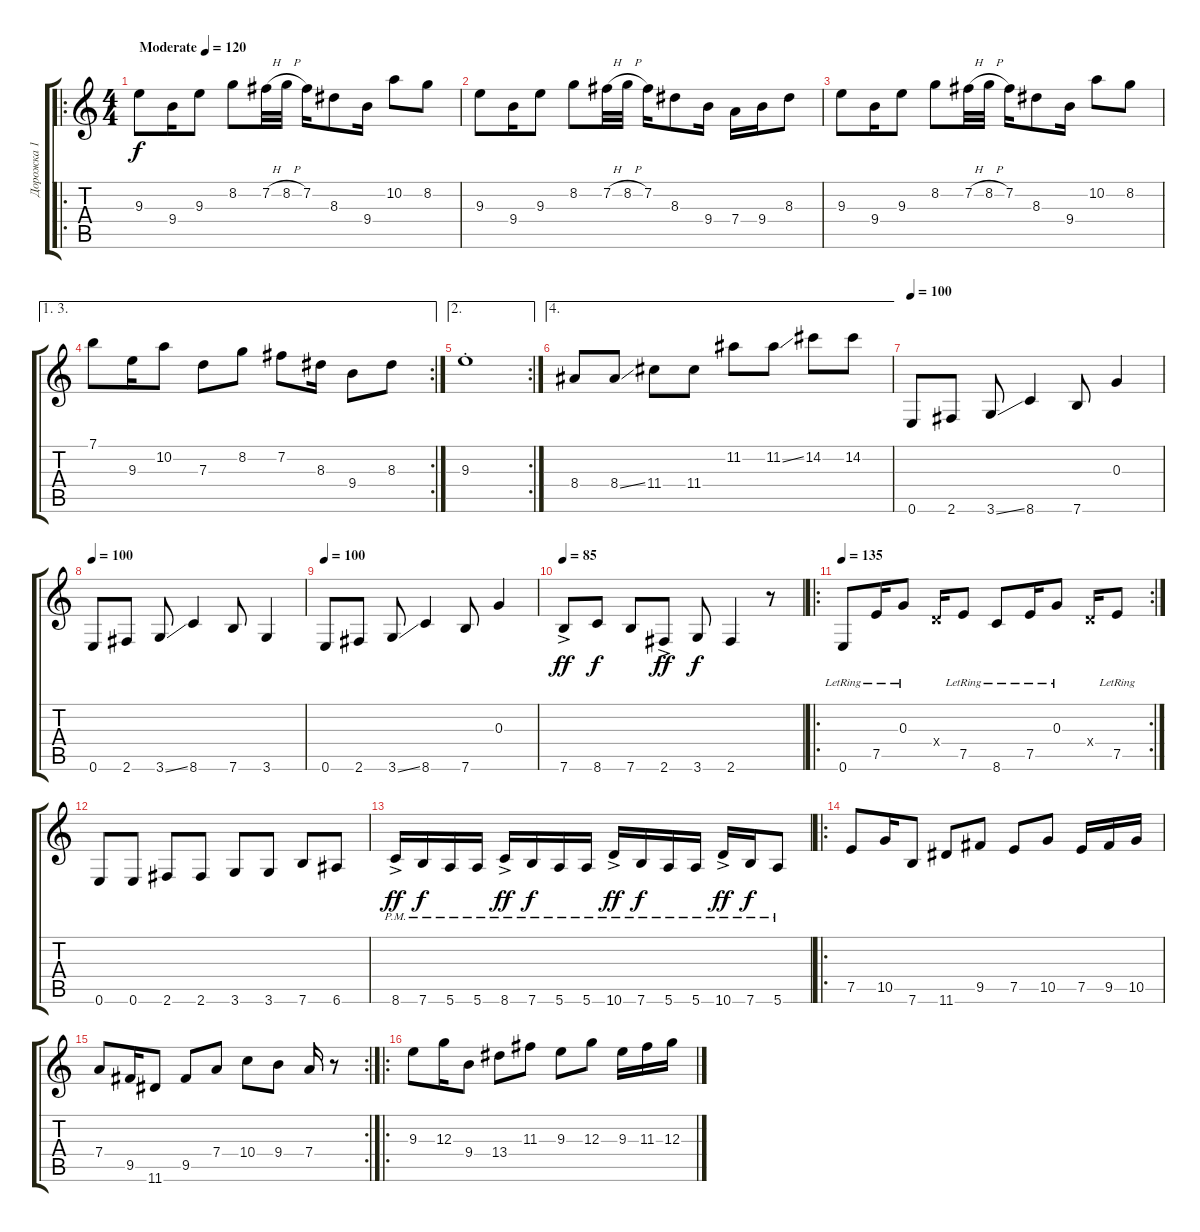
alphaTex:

\track ("Дорожка 1" "Дорожка 1") {instrument acousticguitarsteel}
\staff {score tabs}
\tuning (E4 B3 G3 D3 A2 E2) {hide}
\ro
\ts (4 4)
\tempo (120 "Moderate")
\clef g2
\ks c
9.3.8{dy f instrument acousticguitarsteel} 9.4.16 9.3.8 8.2.8 7.2{h}.32 8.2{h}.32 7.2.16 8.3.8 9.4.16 10.2.8 8.2.8 |
9.3.8 9.4.16 9.3.8 8.2.8 7.2{h}.32 8.2{h}.32 7.2.16 8.3.8 9.4.16 7.4.16 9.4.16 8.3.8 |
9.3.8 9.4.16 9.3.8 8.2.8 7.2{h}.32 8.2{h}.32 7.2.16 8.3.8 9.4.16 10.2.8 8.2.8 |
\ae (1 3)
\rc 2
7.1.8 9.3.16 10.2.8 7.3.8 8.2.8 7.2.8 8.3.16 9.4.8 8.3.8 |
\ae 2
\rc 2
9.3{st}.1 |
\ae 4
8.4.8 8.4{ss}.8 11.4.8 11.4.8 11.2.8 11.2{ss}.8 14.2.8 14.2.8 |
\tempo 100
0.6.8 2.6.8 3.6{ss}.8 8.6.4 7.6.8 0.3.4 |
\tempo 100
0.6.8 2.6.8 3.6{ss}.8 8.6.4 7.6.8 3.6.4 |
\tempo 100
0.6.8 2.6.8 3.6{ss}.8 8.6.4 7.6.8 0.3.4 |
\tempo 85
7.6{ac}.8{dy ff} 8.6.8{dy f} 7.6.8 2.6{ac}.8{dy ff} 3.6.8{dy f} 2.6.4 r.8 |
\ro
\rc 2
\tempo 135
0.6{lr}.8 7.5{lr}.16 0.3{lr}.8 0.4{x}.16 7.5{lr}.8 8.6{lr}.8 7.5{lr}.16 0.3{lr}.8 0.4{x}.16 7.5{lr}.8 |
0.6.8 0.6.8 2.6.8 2.6.8 3.6.8 3.6.8 7.6.8 6.6.8 |
8.6{ac pm}.16{dy ff} 7.6{pm}.16{dy f} 5.6{pm}.16 5.6{pm}.16 8.6{ac pm}.16{dy ff} 7.6{pm}.16{dy f} 5.6{pm}.16 5.6{pm}.16 10.6{ac pm}.16{dy ff} 7.6{pm}.16{dy f} 5.6{pm}.16 5.6{pm}.16 10.6{ac pm}.16{dy ff} 7.6{pm}.16{dy f} 5.6{pm}.8 |
\ro
7.5.8 10.5.16 7.6.8 11.6.8 9.5.8 7.5.8 10.5.8 7.5.16 9.5.16 10.5.16 |
\rc 2
7.4.8 9.5.16 11.6.8 9.5.8 7.4.8 10.4.8 9.4.8 7.4.16 r.8 |
\ro
9.3.8 12.3.16 9.4.8 13.4.8 11.3.8 9.3.8 12.3.8 9.3.16 11.3.16 12.3.16
